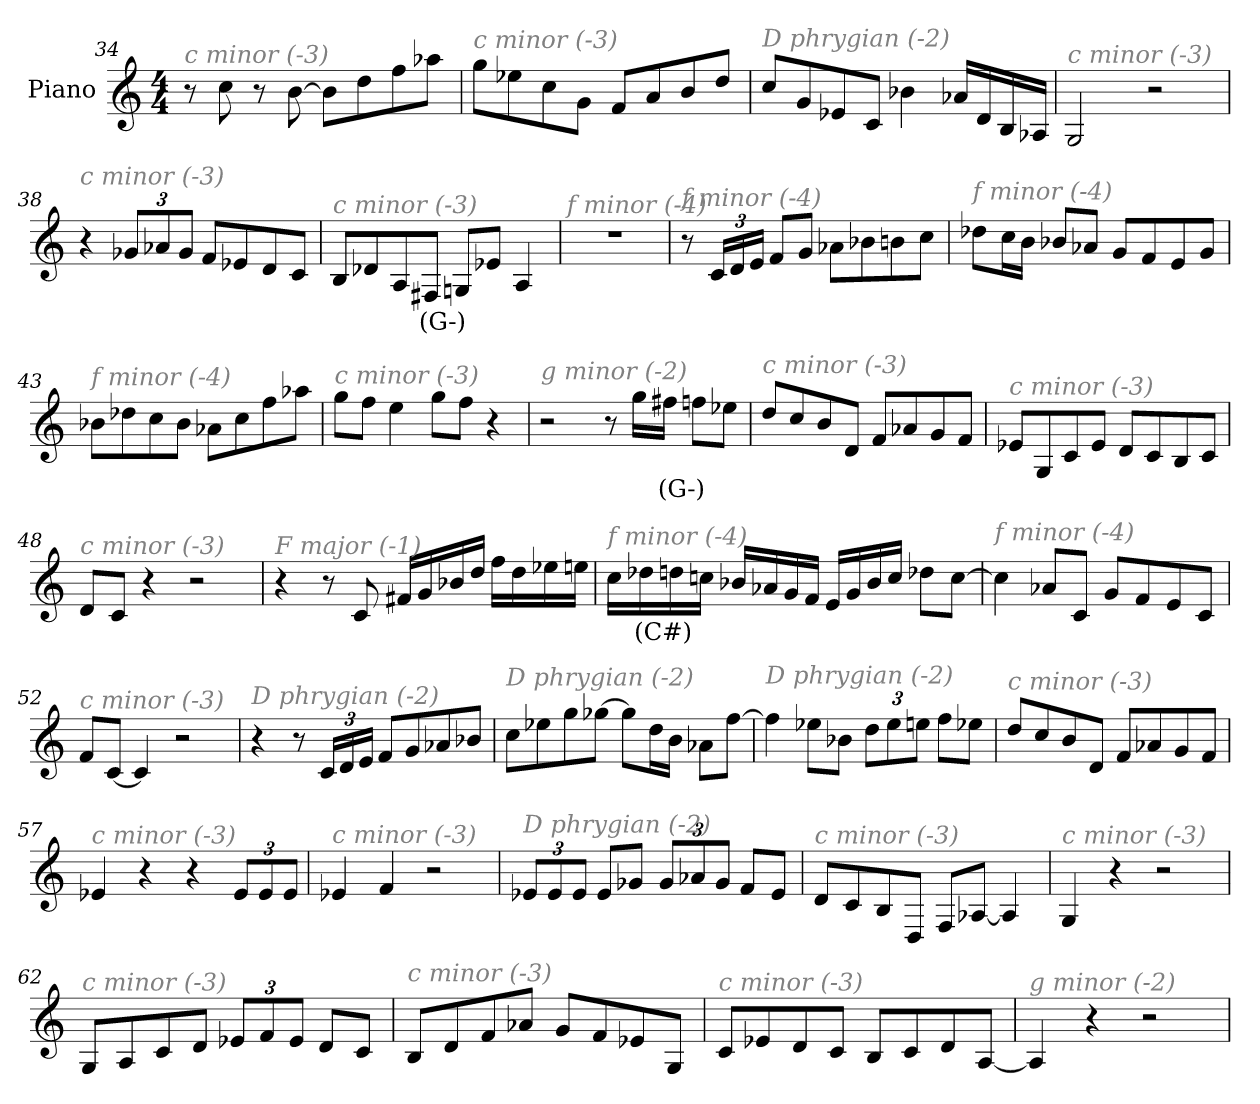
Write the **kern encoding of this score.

**kern	**text
*part1	*part1
*staff1	*staff1
*I"Piano	*
*I'Pno	*
*clefG2	*
*k[]	*
*M4/4	*
=34	=34
!LO:TX:i:color=#808080:t=c minor (-3)	!
8r	.
8cc\	.
8r	.
[8b\	.
8b\L]	.
8dd\	.
8ff\	.
8aa-X\J	.
=35	=35
!LO:TX:i:color=#808080:t=c minor (-3)	!
8gg\L	.
8ee-X\	.
8cc\	.
8g\J	.
8f/L	.
8a/	.
8b/	.
8dd/J	.
=36	=36
!LO:TX:i:color=#808080:t=D phrygian (-2)	!
8cc/L	.
8g/	.
8e-X/	.
8c/J	.
4b-X\	.
16a-X/LL	.
16d/	.
16B/	.
16A-X/JJ	.
!!LO:LB:g=z
=37	=37
!LO:TX:i:color=#808080:t=c minor (-3)	!
2G/	.
2r	.
=38	=38
!LO:TX:i:color=#808080:t=c minor (-3)	!
4r	.
*Xbrackettup	*
12g-X/L	.
12a-X/	.
12g-/J	.
8f/L	.
8e-X/	.
8d/	.
8c/J	.
=39	=39
!LO:TX:i:color=#808080:t=c minor (-3)	!
8B/L	.
8d-X/	.
8A/	.
8F#Xi/J	(G-)
8Gn/L	.
8e-X/J	.
4A/	.
=40	=40
!LO:TX:i:color=#808080:t=f minor (-4)	!
1r	.
=41	=41
!LO:TX:i:color=#808080:t=f minor (-4)	!
8r	.
24c/LL	.
24d/	.
24e/JJ	.
8f/L	.
8g/J	.
8a-X\L	.
8b-X\	.
8bn\	.
8cc\J	.
!!LO:PB:g=z
=42	=42
!LO:TX:i:color=#808080:t=f minor (-4)	!
8dd-X\L	.
16cc\L	.
16b\JJ	.
8b-X/L	.
8a-X/J	.
8g/L	.
8f/	.
8e/	.
8g/J	.
=43	=43
!LO:TX:i:color=#808080:t=f minor (-4)	!
8b-X\L	.
8dd-X\	.
8cc\	.
8b-\J	.
8a-X\L	.
8cc\	.
8ff\	.
8aa-X\J	.
=44	=44
!LO:TX:i:color=#808080:t=c minor (-3)	!
8gg\L	.
8ff\J	.
4ee\	.
8gg\L	.
8ff\J	.
4r	.
=45	=45
!LO:TX:i:color=#808080:t=g minor (-2)	!
2r	.
8r	.
16gg\LL	.
16ff#Xi\JJ	(G-)
8ff\L	.
8ee-X\J	.
!!LO:LB:g=z
=46	=46
!LO:TX:i:color=#808080:t=c minor (-3)	!
8dd/L	.
8cc/	.
8b/	.
8d/J	.
8f/L	.
8a-X/	.
8g/	.
8f/J	.
=47	=47
!LO:TX:i:color=#808080:t=c minor (-3)	!
8e-X/L	.
8G/	.
8c/	.
8e-/J	.
8d/L	.
8c/	.
8B/	.
8c/J	.
=48	=48
!LO:TX:i:color=#808080:t=c minor (-3)	!
8d/L	.
8c/J	.
4r	.
2r	.
=49	=49
!LO:TX:i:color=#808080:t=F major (-1)	!
4r	.
8r	.
8c/	.
16f#X/LL	.
16g/	.
16b-X/	.
16dd/JJ	.
16ff\LL	.
16dd\	.
16ee-X\	.
16een\JJ	.
!!LO:LB:g=z
=50	=50
!LO:TX:i:color=#808080:t=f minor (-4)	!
16cc\LL	.
16dd-Xi\	(C#)
16dd\	.
16ccn\JJ	.
16b-X/LL	.
16a-X/	.
16g/	.
16f/JJ	.
16e/LL	.
16g/	.
16b-/	.
16cc/JJ	.
8dd-X\L	.
[8cc\J	.
=51	=51
!LO:TX:i:color=#808080:t=f minor (-4)	!
4cc\]	.
8a-X/L	.
8c/J	.
8g/L	.
8f/	.
8e/	.
8c/J	.
=52	=52
!LO:TX:i:color=#808080:t=c minor (-3)	!
8f/L	.
[8c/J	.
4c/]	.
2r	.
=53	=53
!LO:TX:i:color=#808080:t=D phrygian (-2)	!
4r	.
8r	.
24c/LL	.
24d/	.
24e/JJ	.
8f/L	.
8g/	.
8a-X/	.
8b-X/J	.
!!LO:LB:g=z
=54	=54
!LO:TX:i:color=#808080:t=D phrygian (-2)	!
8cc\L	.
8ee-X\	.
8gg\	.
[8gg-X\J	.
8gg-\L]	.
16dd\L	.
16b\JJ	.
8a-X\L	.
[8ff\J	.
=55	=55
!LO:TX:i:color=#808080:t=D phrygian (-2)	!
4ff\]	.
8ee-X\L	.
8b-X\J	.
12dd\L	.
12ee-\	.
12een\J	.
8ff\L	.
8ee-X\J	.
=56	=56
!LO:TX:i:color=#808080:t=c minor (-3)	!
8dd/L	.
8cc/	.
8b/	.
8d/J	.
8f/L	.
8a-X/	.
8g/	.
8f/J	.
=57	=57
!LO:TX:i:color=#808080:t=c minor (-3)	!
4e-X/	.
4r	.
4r	.
12e-/L	.
12e-/	.
12e-/J	.
!!LO:LB:g=z
=58	=58
!LO:TX:i:color=#808080:t=c minor (-3)	!
4e-X/	.
4f/	.
2r	.
=59	=59
!LO:TX:i:color=#808080:t=D phrygian (-2)	!
12e-X/L	.
12e-/	.
12e-/J	.
8e-/L	.
8g-X/J	.
12g-/L	.
12a-X/	.
12g-/J	.
8f/L	.
8e-/J	.
=60	=60
!LO:TX:i:color=#808080:t=c minor (-3)	!
8d/L	.
8c/	.
8B/	.
8D/J	.
8F/L	.
[8A-X/J	.
4A-/]	.
=61	=61
!LO:TX:i:color=#808080:t=c minor (-3)	!
4G/	.
4r	.
2r	.
=62	=62
!LO:TX:i:color=#808080:t=c minor (-3)	!
8G/L	.
8A/	.
8c/	.
8d/J	.
12e-X/L	.
12f/	.
12e-/J	.
8d/L	.
8c/J	.
!!LO:LB:g=z
=63	=63
!LO:TX:i:color=#808080:t=c minor (-3)	!
8B/L	.
8d/	.
8f/	.
8a-X/J	.
8g/L	.
8f/	.
8e-X/	.
8G/J	.
=64	=64
!LO:TX:i:color=#808080:t=c minor (-3)	!
8c/L	.
8e-X/	.
8d/	.
8c/J	.
8B/L	.
8c/	.
8d/	.
[8A/J	.
=65	=65
!LO:TX:i:color=#808080:t=g minor (-2)	!
4A/]	.
4r	.
2r	.
=	=
*-	*-
